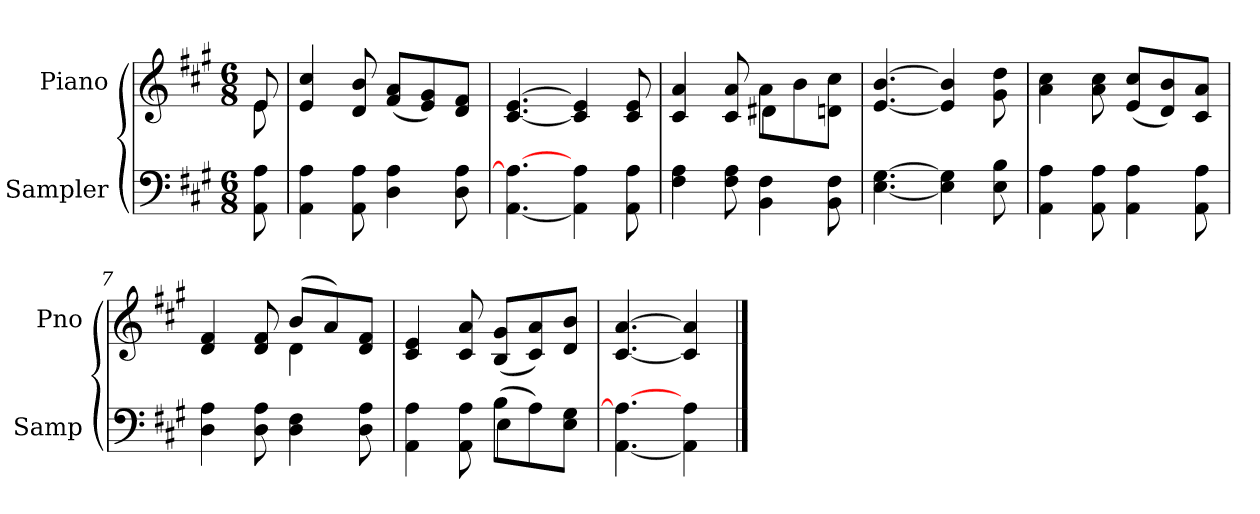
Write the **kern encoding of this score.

**kern	**kern
*part2	*part1
*staff2	*staff1
*I"Sampler	*I"Piano
*I'Samp	*I'Pno
*clefF4	*clefG2
*k[f#c#g#]	*k[f#c#g#]
*A:	*A:
*M6/8	*M6/8
=1	=1
*	*^
8AA 8A	8e/	8e
*	*v	*v
=2	=2
4AA 4A	4e 4cc#
8AA 8A	8d 8b
4D 4A	(8f#/ 8a/L
.	8e/ 8g#/)
8D 8A	8d/ 8f#/J
=3	=3
[4.AA 4.A_	[4.c# [4.e
4AA] 4A	4c#] 4e]
8AA 8A	8c# 8e
=4	=4
*	*^
4F# 4A	4c# 4a	4.ryy
8F# 8A	8c# 8a	.
4BB 4F#	8a\L	4d#X
.	8b\	.
8BB 8F#	8d\ 8cc#\J	8ryy
*	*v	*v
=5	=5
[4.E [4.G#	[4.e [4.b
4E] 4G#]	4e] 4b]
8E 8B	8g# 8dd
=6	=6
4AA 4A	4a 4cc#
8AA 8A	8a 8cc#
4AA 4A	(8e/ 8cc#/L
.	8d/ 8b/)
8AA 8A	8c#/ 8a/J
=7	=7
*	*^
4D 4A	4d 4f#	4.ryy
8D 8A	8d 8f#	.
4D 4F#	(8b/L	4d
.	8a/)	.
8D 8A	8d/ 8f#/J	8ryy
*	*v	*v
=8	=8
*^	*
4AA 4A	4.ryy	4c# 4e
8AA 8A	.	8c# 8a
(8B\L	4E	(8B/ 8g#/L
8A\)	.	8c#/ 8a/)
8E\ 8G#\J	8ryy	8d/ 8b/J
*v	*v	*
=9	=9
[4.AA 4.A_	[4.c# [4.a
4AA] 4A	4c#] 4a]
==	==
*-	*-
